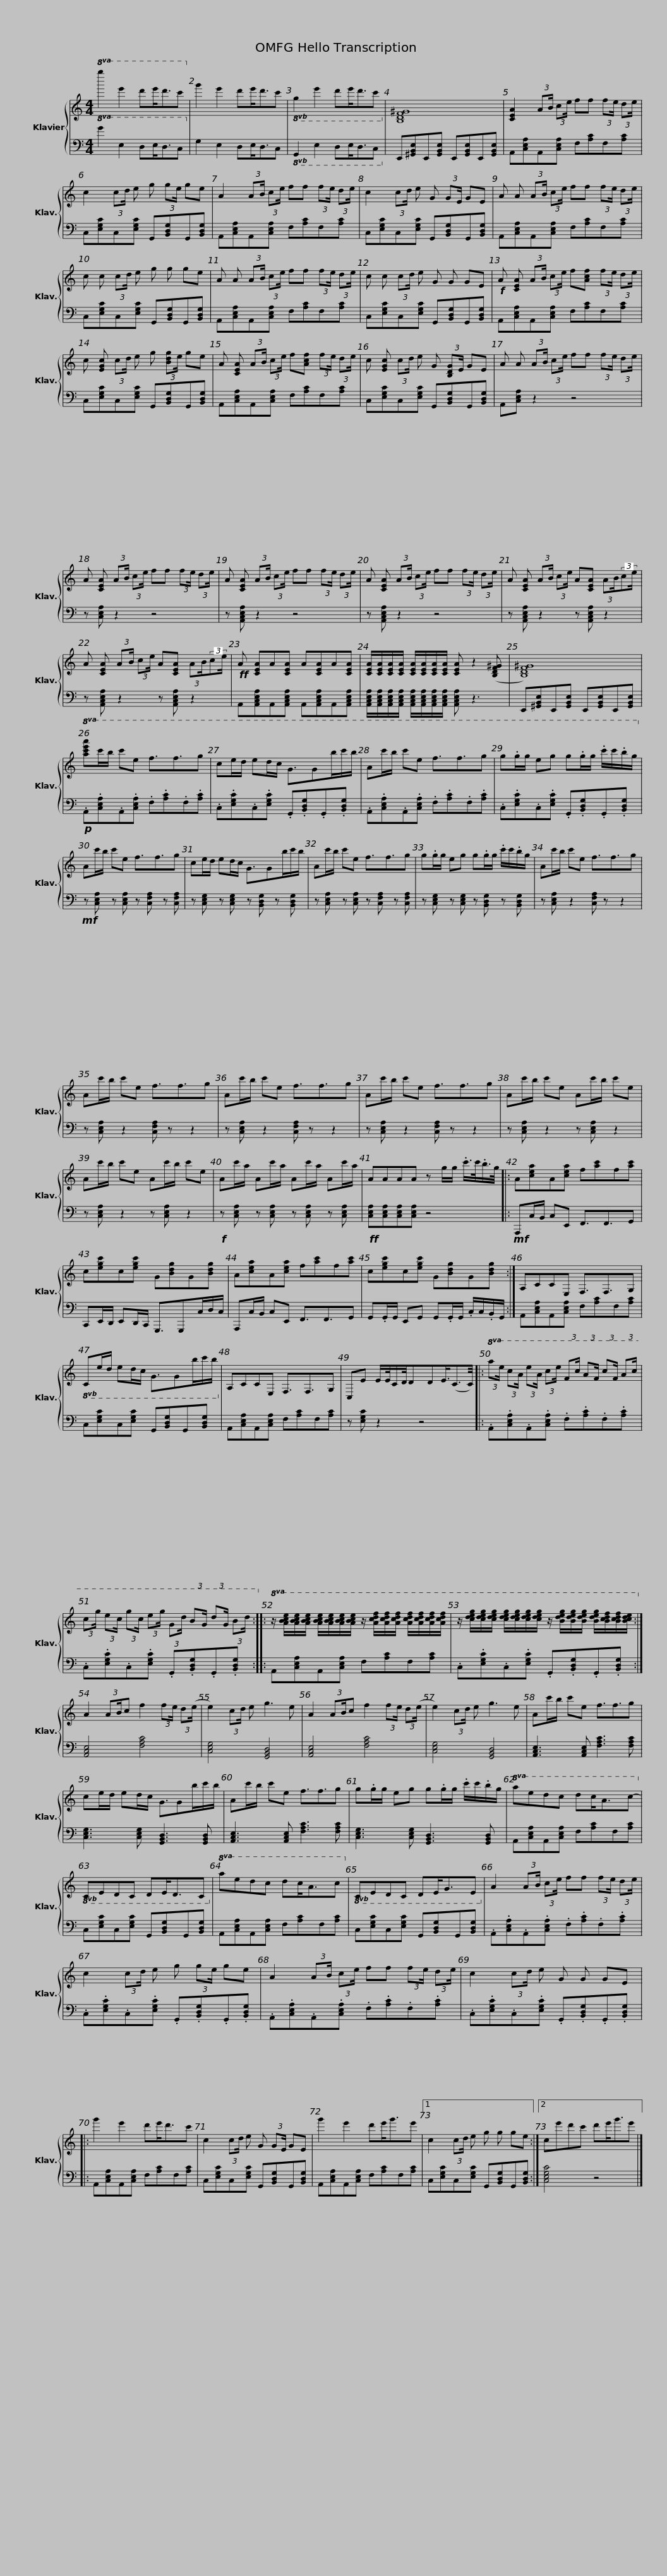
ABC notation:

X:1
%%score { 1 | 2 }
L:1/8
M:4/4
I:linebreak $
K:C
V:1 treble
V:2 bass
V:1
!8va(! g''2 e''2 d''e''<d''c''!8va)! | g'2 e'2 d'e'<d'c' |!8vb(! g2 e2 de<dc!8vb)! | [B,DF^G]8 | [CEA]2 (3:2:2AB/ (3:2:2ce/ ff (3:2:2fe/ (3:2:2de/ |$ %5
 c2 (3:2:2cd/ e g (3:2:2ge/ ge | A2 (3:2:2AB/ (3:2:2ce/ ff (3:2:2fe/ (3:2:2de/ | c2 (3:2:2cd/ e G (3:2:2GE/ GE | A A (3:2:2AB/ (3:2:2ce/ ff (3:2:2fe/ (3:2:2de/ |$ c c (3:2:2cd/ e g g ge | %10
 A A (3:2:2AB/ (3:2:2ce/ ff (3:2:2fe/ (3:2:2de/ | c c (3:2:2cd/ e G G GE |!f! A [CEA] (3:2:2AB/ (3:2:2ce/ f[Acf] (3:2:2fe/ (3:2:2de/ |$ c [EGc] (3:2:2cd/ e g (3:2:2[Bdg]e/ ge | A [CEA] (3:2:2AB/ (3:2:2ce/ f[Acf] (3:2:2fe/ (3:2:2de/ | %15
 c [EGc] (3:2:2cd/ e G (3:2:2[B,DG]E/ GE | A A (3:2:2AB/ (3:2:2ce/ ff (3:2:2fe/ (3:2:2de/ |$ A [CEA] (3:2:2AB/ (3:2:2ce/ ff (3:2:2fe/ (3:2:2de/ | A [CEA] (3:2:2AB/ (3:2:2ce/ ff (3:2:2fe/ (3:2:2de/ | A [CEA] (3:2:2AB/ (3:2:2ce/ ff (3:2:2fe/ (3:2:2de/ |$ %20
 A [CEA] (3:2:2AB/ (3:2:2ce/ A[CEA] (3:2:2AB/(3:2:2ce/ | A [CEA] (3:2:2AB/ (3:2:2ce/ A[CEA] (3:2:2AB/(3:2:2ce/ |!ff! A [CEA]A[CEA] A[CEA]A[CEA] |$ [CEA]/[CEA]/[CEA]/[CEA]/ [CEA]/[CEA]/[CEA]/[CEA]/ [CEA] z2 ([B,DF^G] | [B,DF^G]8) | %25
!8va(! [ac'e'a']c''/b'/ c''e' f'3/2f'3/2g' |$ c'e'/d'/ e'd'/c'/ g3/2gb'/c''/b'/ | ac''/b'/ c''e' f'3/2f'3/2g' | g'.g'/g'/ e'g' g'.g'/g'/ .c''/c''/.b'/g'/!8va)! | Ac'/b/ c'e f3/2f3/2g |$ %30
 ce/d/ ed/c/ G3/2Gb/c'/b/ | Ac'/b/ c'e f3/2f3/2g | g.g/g/ eg g.g/g/ .c'/c'/.b/g/ | Ac'/b/ c'e f3/2f3/2g |$ Ac'/b/ c'e f3/2f3/2g | %35
 Ac'/b/ c'e f3/2f3/2g | Ac'/b/ c'e f3/2f3/2g | Ac'/b/ c'e Ac'/b/ c'e |$ Ac'/b/ c'e Ac'/b/ c'e | Ac'/a/ Ac'/a/ Ac'/a/ Ac'/a/ | %40
 AAAA z g/g/ .c'/>c'/.b/>g/ |: A[cea]A[cea] f[ac']f[ac'] |$ c[egc']c[egc'] G[Bdg]G[Bdg] | A[cea]A[cea] f[ac']f[ac'] | c[egc']c[egc'] G[Bdg]G[Bdg] :|$ %45
 A,CCE, F,3/2F,3/2G, |!8vb(! CE/D/ ED/C/ G,3/2G,B/c/B/!8vb)! | A,CCE, F,3/2F,3/2G, | C,E E/E/4C/D/4DDE3/4(C3/2C/4) |:$!8va(! (3:2:2ae'/ (3:2:2c'a/ (3:2:2e'a/ (3:2:2c'e'/ (3:2:2fc'/ (3:2:2af/ (3:2:2c'f/ (3:2:2ac'/ | %50
 (3:2:2c'g'/ (3:2:2e'c'/ (3:2:2g'c'/ (3:2:2e'g'/ (3:2:2gd'/ (3:2:2bg/ (3:2:2d'g/ (3:2:2bd'/!8va)! ::$!8va(! z/ [abc'e']/[abc'e']/[abc'e']/ [abc'e']/[abc'e']/[abc'e']/[abc'e']/ z/ [ac'd'f']/[ac'd'f']/[ac'd'f']/ [ac'd'f']/[ac'd'f']/[ac'd'f']/[ac'd'f']/ |$ z/ [c'd'e'g']/[c'd'e'g']/[c'd'e'g']/ [c'd'e'g']/[c'd'e'g']/[c'd'e'g']/[c'd'e'g']/ z/ [bd'e'g']/[bd'e'g']/[bd'e'g']/ [bd'e'g']/[bc'd'f']/[bc'd'f']/[bc'd'e']/!8va)! :| A2 (3:2:2AB/c f2 (3:2:2fe/ (3:2:2d(e/ | e2) (3:2:2cd/ e g3 e |$ %55
 A2 (3:2:2AB/c f2 (3:2:2fe/ (3:2:2d(e/ | e2) (3:2:2cd/ e g3 e | Ac'/b/ c'e f3/2f3/2g | ce/d/ ed/c/ G3/2Gb/c'/b/ |$ Ac'/b/ c'e f3/2f3/2g | %60
 g.g/g/ eg g.g/g/ .c'/c'/.b/g/ |!8va(! ae'd'c' d'c'<ac'-!8va)! |!8vb(! CE,D,C, D,E,<D,C,!8vb)! |$!8va(! ae'd'c' d'c'<ac'!8va)! |!8vb(! CE,D,C, D,E,<G,E,!8vb)! | %65
 A2 (3:2:2AB/ (3:2:2ce/ ff (3:2:2fe/ (3:2:2de/ | c2 (3:2:2cd/ e g (3:2:2ge/ ge |$ A2 (3:2:2AB/ (3:2:2ce/ ff (3:2:2fe/ (3:2:2de/ | c2 (3:2:2cd/ e G G GE |: g'2 e'2 d'e'<d'c' | %70
 c2 (3:2:2cd/ e G (3:2:2GE/ GE |$ g'2 e'2 d'e'<g'e' |1 c2 (3:2:2cd/ e g g ge :|2 ce'd'c' d'e'<g'e' |] %74
V:2
!8va(! G2 E2 DE<DC!8va)! | G,2 E,2 D,E,<D,C, |!8vb(! G,,2 E,,2 D,,E,,<D,,C,,!8vb)! | E,,[^G,,B,,E,]E,,[G,,B,,E,] E,,[G,,B,,E,]E,,[G,,B,,E,] | A,,[C,E,A,]A,,[C,E,A,] F,[A,C]F,[A,C] |$ %5
 C,[E,G,C]C,[E,G,C] G,,[B,,D,G,]G,,[B,,D,G,] | A,,[C,E,A,]A,,[C,E,A,] F,[A,C]F,[A,C] | C,[E,G,C]C,[E,G,C] G,,[B,,D,G,]G,,[B,,D,G,] | A,,[C,E,A,]A,,[C,E,A,] F,[A,C]F,[A,C] |$ C,[E,G,C]C,[E,G,C] G,,[B,,D,G,]G,,[B,,D,G,] | %10
 A,,[C,E,A,]A,,[C,E,A,] F,[A,C]F,[A,C] | C,[E,G,C]C,[E,G,C] G,,[B,,D,G,]G,,[B,,D,G,] | A,,[C,E,A,]A,,[C,E,A,] F,[A,C]F,[A,C] |$ C,[E,G,C]C,[E,G,C] G,,[B,,D,G,]G,,[B,,D,G,] | A,,[C,E,A,]A,,[C,E,A,] F,[A,C]F,[A,C] | %15
 C,[E,G,C]C,[E,G,C] G,,[B,,D,G,]G,,[B,,D,G,] | A,,[C,E,A,] z2 z4 |$ z [C,E,A,] z2 z4 | z [A,,C,E,A,] z2 z4 | z [A,,C,E,A,] z2 z4 |$ %20
 z [A,,C,E,A,] z2 z [A,,C,E,A,] z2 | z [A,,C,E,A,] z2 z [A,,C,E,A,] z2 | A,,[A,,C,E,A,]A,,[A,,C,E,A,] A,,[A,,C,E,A,]A,,[A,,C,E,A,] |$ [A,,C,E,A,]/[A,,C,E,A,]/[A,,C,E,A,]/[A,,C,E,A,]/ [A,,C,E,A,]/[A,,C,E,A,]/[A,,C,E,A,]/[A,,C,E,A,]/ [A,,C,E,A,] z3 | E,,[^G,,B,,E,]E,,[G,,B,,E,] E,,[G,,B,,E,]E,,[G,,B,,E,] | %25
!p! .A,,.[C,E,A,].A,,.[C,E,A,] .F,.[A,C].F,.[A,C] |$ .C,.[E,G,C].C,.[E,G,C] .G,,.[B,,D,G,].G,,.[B,,D,G,] | .A,,.[C,E,A,].A,,.[C,E,A,] .F,.[A,C].F,.[A,C] | .C,.[E,G,C].C,.[E,G,C] .G,,.[B,,D,G,].G,,.[B,,D,G,] |!mf! z [C,E,A,] z [C,E,A,] z [C,F,A,] z [C,F,A,] |$ %30
 z [C,E,G,] z [C,E,G,] z [B,,D,G,] z [B,,D,G,] | z [C,E,A,] z [C,E,A,] z [C,F,A,] z [C,F,A,] | z [C,E,G,] z [C,E,G,] z [B,,D,G,] z [B,,D,G,] | z [C,E,A,] z2 [C,F,A,] z z2 |$ z [C,E,A,] z2 [C,F,A,] z z2 | %35
 z [C,E,A,] z2 [C,F,A,] z z2 | z [C,E,A,] z2 [C,F,A,] z z2 | z [C,E,A,] z2 z [C,E,A,] z2 |$ z [C,E,A,] z2 z [C,E,A,] z2 |!f! z [C,E,A,] z [C,E,A,] z [C,E,A,] z [C,E,A,] | %40
!ff! [C,E,A,][C,E,A,][C,E,A,][C,E,A,] z4 |:!mf! A,,,C,/B,,/ C,E,, F,,3/2F,,3/2G,, |$ C,,E,,/D,,/ E,,D,,/C,,/ G,,,3/2G,,,C,/D,/C,/ | A,,,C,/B,,/ C,E,, F,,3/2F,,3/2G,, | G,,.G,,/G,,/ E,,G,, G,,.G,,/G,,/ .C,/C,/.B,,/G,,/ :|$ %45
 A,,[C,E,A,]A,,[C,E,A,] F,[A,C]F,[A,C] | C,[E,G,C]C,[E,G,C] G,,[B,,D,G,]G,,[B,,D,G,] | A,,[C,E,A,]A,,[C,E,A,] F,[A,C]F,[A,C] | z [E,G,C] z2 z4 |:$ .A,,.[C,E,A,].A,,.[C,E,A,] .F,.[A,C].F,.[A,C] | %50
 .C,.[E,G,C].C,.[E,G,C] .G,,.[B,,D,G,].G,,.[B,,D,G,] ::$ A,,[C,E,A,]A,,[C,E,A,] F,[A,C]F,[A,C] |$ .C,.[E,G,C].C,.[E,G,C] .G,,.[B,,D,G,].G,,.[B,,D,G,] :| [A,,C,E,]4 [F,A,C]4 | [C,E,G,]4 [G,,B,,D,]4 |$ %55
 [A,,C,E,]4 [F,A,C]4 | [C,E,G,]4 [G,,B,,D,]4 | [A,,C,E,]3 [A,,C,E,] [F,A,C]3 [F,A,C] | [C,E,G,]3 [C,E,G,] [G,,B,,D,]3 [G,,B,,D,] |$ [A,,C,E,]3 [A,,C,E,] [F,A,C]3 [F,A,C] | %60
 [C,E,G,]3 [C,E,G,] [G,,B,,D,]3 [G,,B,,D,] | A,,[C,E,A,]A,,[C,E,A,] F,[A,C]F,[A,C] | C,[E,G,C]C,[E,G,C] G,,[B,,D,G,]G,,[B,,D,G,] |$ A,,[C,E,A,]A,,[C,E,A,] F,[A,C]F,[A,C] | C,[E,G,C]C,[E,G,C] G,,[B,,D,G,]G,,[B,,D,G,] | %65
 .A,,.[C,E,A,].A,,.[C,E,A,] .F,.[A,C].F,.[A,C] | .C,.[E,G,C].C,.[E,G,C] .G,,.[B,,D,G,].G,,.[B,,D,G,] |$ .A,,.[C,E,A,].A,,.[C,E,A,] .F,.[A,C].F,.[A,C] | .C,.[E,G,C].C,.[E,G,C] .G,,.[B,,D,G,].G,,.[B,,D,G,] |: A,,[C,E,A,]A,,[C,E,A,] F,[A,C]F,[A,C] | %70
 C,[E,G,C]C,[E,G,C] G,,[B,,D,G,]G,,[B,,D,G,] |$ A,,[C,E,A,]A,,[C,E,A,] F,[A,C]F,[A,C] |1 C,[E,G,C]C,[E,G,C] G,,[B,,D,G,]G,,[B,,D,G,] :|2 [C,E,G,C]4 z4 |] %74
